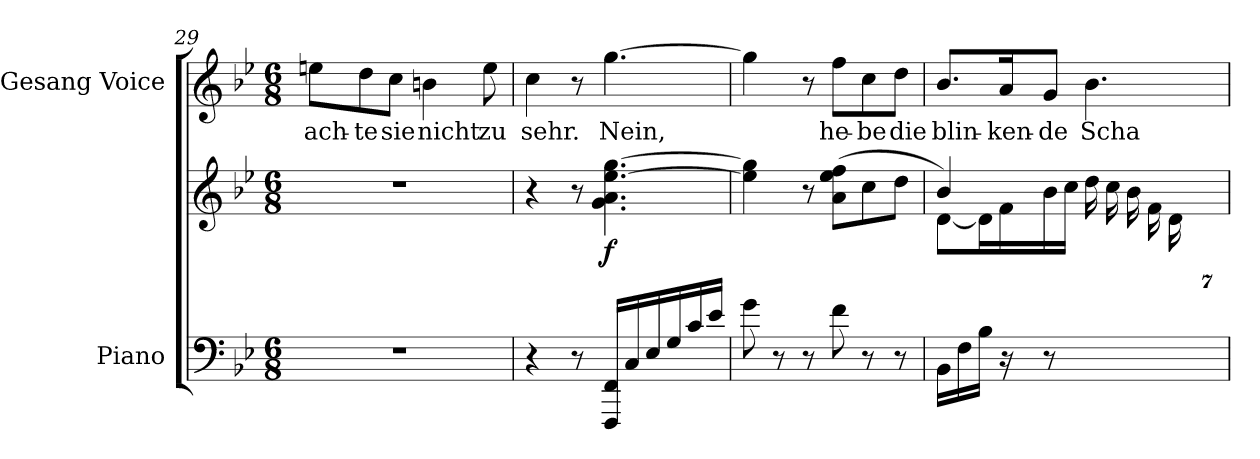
**kern	**kern	**dynam	**kern	**text
*part2	*part2	*part2	*part1	*part1
*staff3	*staff2	*staff2/3	*staff1	*staff1
*I"Piano	*	*	*I"Gesang Voice	*
*I'Pno	*	*	*	*
!!LO:LB:g=z
*clefF4	*clefG2	*	*clefG2	*
*k[b-e-]	*k[b-e-]	*	*k[b-e-]	*
*M6/8	*M6/8	*	*M6/8	*
=29	=29	=29	=29	=29
!	!	!	!	!LO:LY:b
2.r	2.r	.	8een\L	-ach-
!	!	!	!	!LO:LY:b
.	.	.	8dd\	-te
!	!	!	!	!LO:LY:b
.	.	.	8cc\J	sie
!	!	!	!	!LO:LY:b
.	.	.	4bn\	nicht
!	!	!	!	!LO:LY:b
.	.	.	8ee\	zu
!!LO:PB:g=z
=30	=30	=30	=30	=30
!	!	!	!	!LO:LY:b
4r	4r	.	4cc\	sehr.
8r	8r	.	8r	.
!	!	!LO:DY:b	!	!LO:LY:b
16FFF/ 16FF/LL	4.g\ 4.a\ [4.ee-\ [4.gg\	f	[4.gg\	Nein,
16C/	.	.	.	.
16E-/	.	.	.	.
16G/	.	.	.	.
16c/	.	.	.	.
16e-/JJ	.	.	.	.
=31	=31	=31	=31	=31
8g\	4ee-\] 4gg\]	.	4gg\]	.
8r	.	.	.	.
8r	8r	.	8r	.
!	!	!	!	!LO:LY:b
8f\	(8a\ 8ee-\ 8ff\L	.	8ff\L	he-
!	!	!	!	!LO:LY:b
8r	8cc\	.	8cc\	-be
!	!	!	!	!LO:LY:b
8r	8dd\J	.	8dd\J	die
=32	=32	=32	=32	=32
*^	*^	*	*	*
!	!	!	!	!	!	!LO:LY:b
7%3.ryy	16BB-\LL	4b-/)	([8d\L	.	8.b-/L	blin-
.	16F\	.	.	.	.	.
.	16B-\JJ	.	16d\L]	.	.	.
!	!	!	!	!	!	!LO:LY:b
.	16r	.	16f\	.	16a/K	-ken-
!	!	!	!	!	!	!LO:LY:b
.	8r	2ryy	16b-\	.	8g/J	-de
.	.	.	16cc\JJ	.	.	.
*	*	*	*Xtuplet	*	*	*
!	!	!	!	!	!	!LO:LY:b
.	4.ryy	.	56%3dd\LL	.	4.b-\	Scha-
.	.	.	56%3cc\	.	.	.
.	.	.	56%3b-\	.	.	.
.	.	.	56%3f\	.	.	.
.	.	.	56%3d\	.	.	.
56%3B-/	.	.	14.ryy	.	.	.
56%3F/JJ)	.	.	.	.	.	.
*v	*v	*	*	*	*	*
*	*v	*v	*	*	*
=	=	=	=	=
*-	*-	*-	*-	*-
